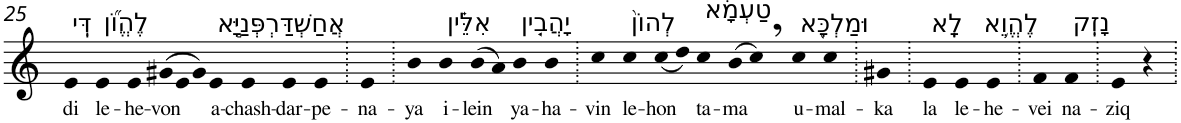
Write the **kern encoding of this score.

**kern	**text
*part1	*part1
*staff1	*staff1
*I"Piano	*
*I'Pno	*
!!LO:PB:g=z
*clefG2	*
*k[]	*
=25	=25
!LO:TX:a:t=דִּֽי	!
!	!LO:LY:b
4e	di
!LO:TX:a:t=לֶהֱוֺ֞ן	!
!	!LO:LY:b
4e	le-
!	!LO:LY:b
4e	-he-
*Xtuplet	*
!	!LO:LY:b
(>12g#X	-von
12e	.
12g#)	.
!LO:TX:a:t=אֲחַשְׁדַּרְפְּנַיָּ֣א	!
!	!LO:LY:b
4e	a-
!	!LO:LY:b
4e	-chash-
!	!LO:LY:b
4e	-dar-
!	!LO:LY:b
4e	-pe-
=26.	=26.
!	!LO:LY:b
4e	-na-
=27.	=27.
!	!LO:LY:b
4b	-ya
!LO:TX:a:t=אִלֵּ֗ין	!
!	!LO:LY:b
4b	i-
!	!LO:LY:b
(>8b	-lein
8a)	.
!LO:TX:a:t=יָהֲבִ֤ין	!
!	!LO:LY:b
4b	ya-
!	!LO:LY:b
4b	-ha-
=28.	=28.
!	!LO:LY:b
4cc	-vin
!LO:TX:a:t=לְהוֹן֙	!
!	!LO:LY:b
4cc	le-
!	!LO:LY:b
(<8cc	-hon
8dd)	.
!LO:TX:a:t=טַעְמָ֔א	!
!	!LO:LY:b
4cc	ta-
!	!LO:LY:b
(>8b	-ma
8cc,)	.
!LO:TX:a:t=וּמַלְכָּ֖א	!
!	!LO:LY:b
4cc	u-
!	!LO:LY:b
4cc	-mal-
=29.	=29.
!	!LO:LY:b
4g#X	-ka
=30.	=30.
!LO:TX:a:t=לָֽא	!
!	!LO:LY:b
4e	la
!LO:TX:a:t=לֶהֱוֵ֥א	!
!	!LO:LY:b
4e	le-
!	!LO:LY:b
4e	-he-
=31.	=31.
!	!LO:LY:b
4f	-vei
!LO:TX:a:t=נָזִֽק	!
!	!LO:LY:b
4f	na-
=32.	=32.
!	!LO:LY:b
4e	-ziq
4r	.
=.	=.
*-	*-
